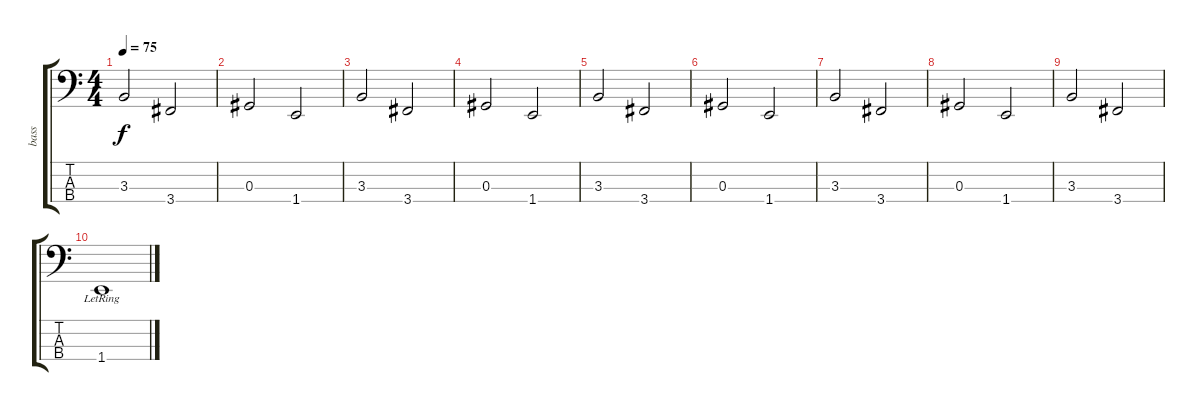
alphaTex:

\track ("bass" "bass") {instrument electricbassfinger}
\staff {score tabs}
\tuning (Gb2 Db2 Ab1 Eb1) {hide}
\ts (4 4)
\tempo 75
\clef f4
\ks c
3.3.2{dy f} 3.4.2 |
0.3.2 1.4.2 |
3.3.2 3.4.2 |
0.3.2 1.4.2 |
3.3.2 3.4.2 |
0.3.2 1.4.2 |
3.3.2 3.4.2 |
0.3.2 1.4.2 |
3.3.2 3.4.2 |
1.4{lr}.1
